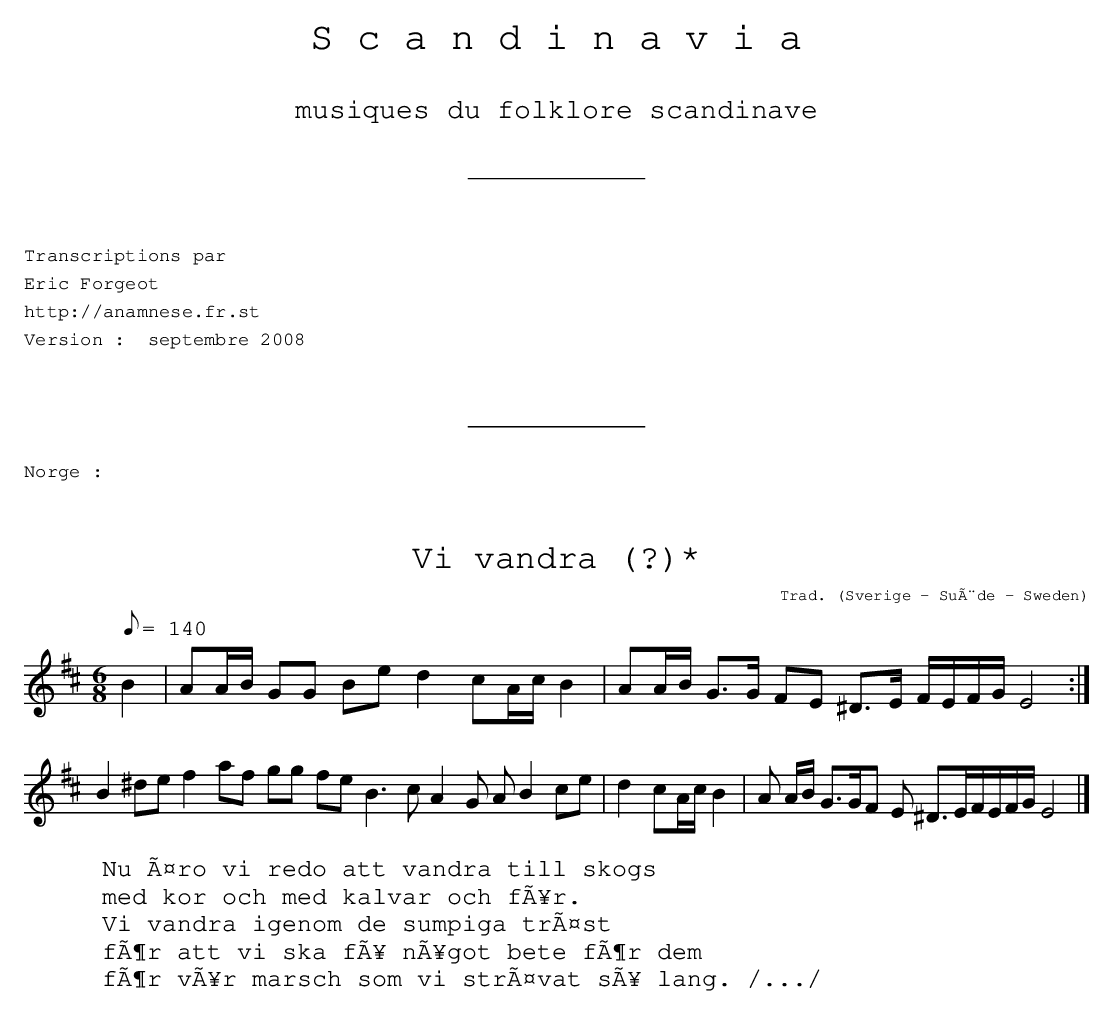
X:1
T:Vi vandra (?)*
C:Trad.
O:Sverige - Suède - Sweden
M:6/8
L:1/8
Q:1/8=140
K:D
B2 | AA/B/ GG Be d2 cA/c/  B2 | AA/B/ G>G FE ^D>E F/E/F/G/ E4 :|
B2 ^de f2 af gg fe B3 c A2 G AB2 ce | d2 cA/c/B2 | A A/B/ G>GF E ^D>EF/E/F/G/ E4 |]
W:Nu äro vi redo att vandra till skogs
W:med kor och med kalvar och får.
W:Vi vandra igenom de sumpiga träst
W:för att vi ska få något bete för dem
W:för vår marsch som vi strävat så lang. /.../
